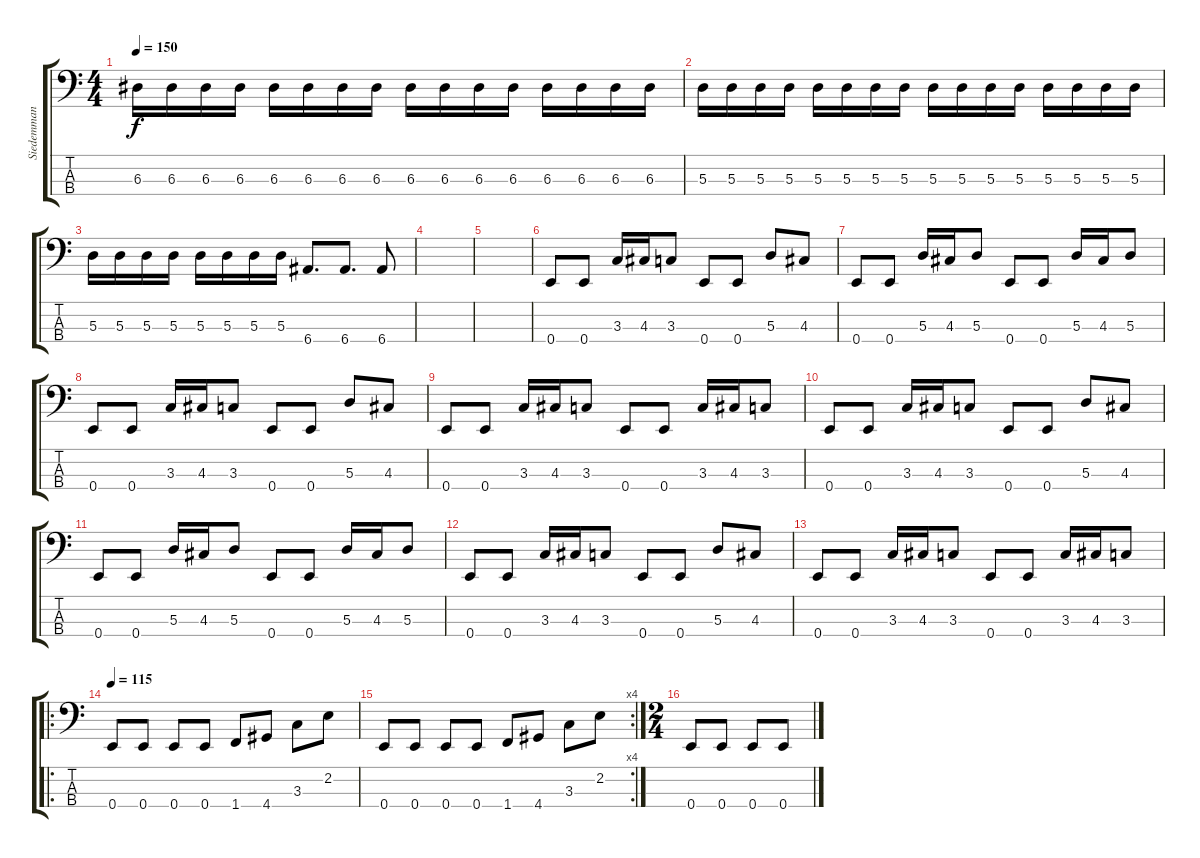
\track ("Siedemman" "Siedemman") {instrument electricbasspick}
\staff {score tabs}
\tuning (G2 D2 A1 E1) {hide}
\ts (4 4)
\tempo 150
\clef f4
\ks c
6.3.16{dy f} 6.3.16 6.3.16 6.3.16 6.3.16 6.3.16 6.3.16 6.3.16 6.3.16 6.3.16 6.3.16 6.3.16 6.3.16 6.3.16 6.3.16 6.3.16 |
5.3.16 5.3.16 5.3.16 5.3.16 5.3.16 5.3.16 5.3.16 5.3.16 5.3.16 5.3.16 5.3.16 5.3.16 5.3.16 5.3.16 5.3.16 5.3.16 |
5.3.16 5.3.16 5.3.16 5.3.16 5.3.16 5.3.16 5.3.16 5.3.16 6.4.8{d} 6.4.8{d} 6.4.8 |
|
|
0.4.8 0.4.8 3.3.16 4.3.16 3.3.8 0.4.8 0.4.8 5.3.8 4.3.8 |
0.4.8 0.4.8 5.3.16 4.3.16 5.3.8 0.4.8 0.4.8 5.3.16 4.3.16 5.3.8 |
0.4.8 0.4.8 3.3.16 4.3.16 3.3.8 0.4.8 0.4.8 5.3.8 4.3.8 |
0.4.8 0.4.8 3.3.16 4.3.16 3.3.8 0.4.8 0.4.8 3.3.16 4.3.16 3.3.8 |
0.4.8 0.4.8 3.3.16 4.3.16 3.3.8 0.4.8 0.4.8 5.3.8 4.3.8 |
0.4.8 0.4.8 5.3.16 4.3.16 5.3.8 0.4.8 0.4.8 5.3.16 4.3.16 5.3.8 |
0.4.8 0.4.8 3.3.16 4.3.16 3.3.8 0.4.8 0.4.8 5.3.8 4.3.8 |
0.4.8 0.4.8 3.3.16 4.3.16 3.3.8 0.4.8 0.4.8 3.3.16 4.3.16 3.3.8 |
\ro
\tempo 110
\tempo 115
0.4.8 0.4.8 0.4.8 0.4.8 1.4.8 4.4.8 3.3.8 2.2.8 |
\rc 4
0.4.8 0.4.8 0.4.8 0.4.8 1.4.8 4.4.8 3.3.8 2.2.8 |
\ts (2 4)
0.4.8 0.4.8 0.4.8 0.4.8
